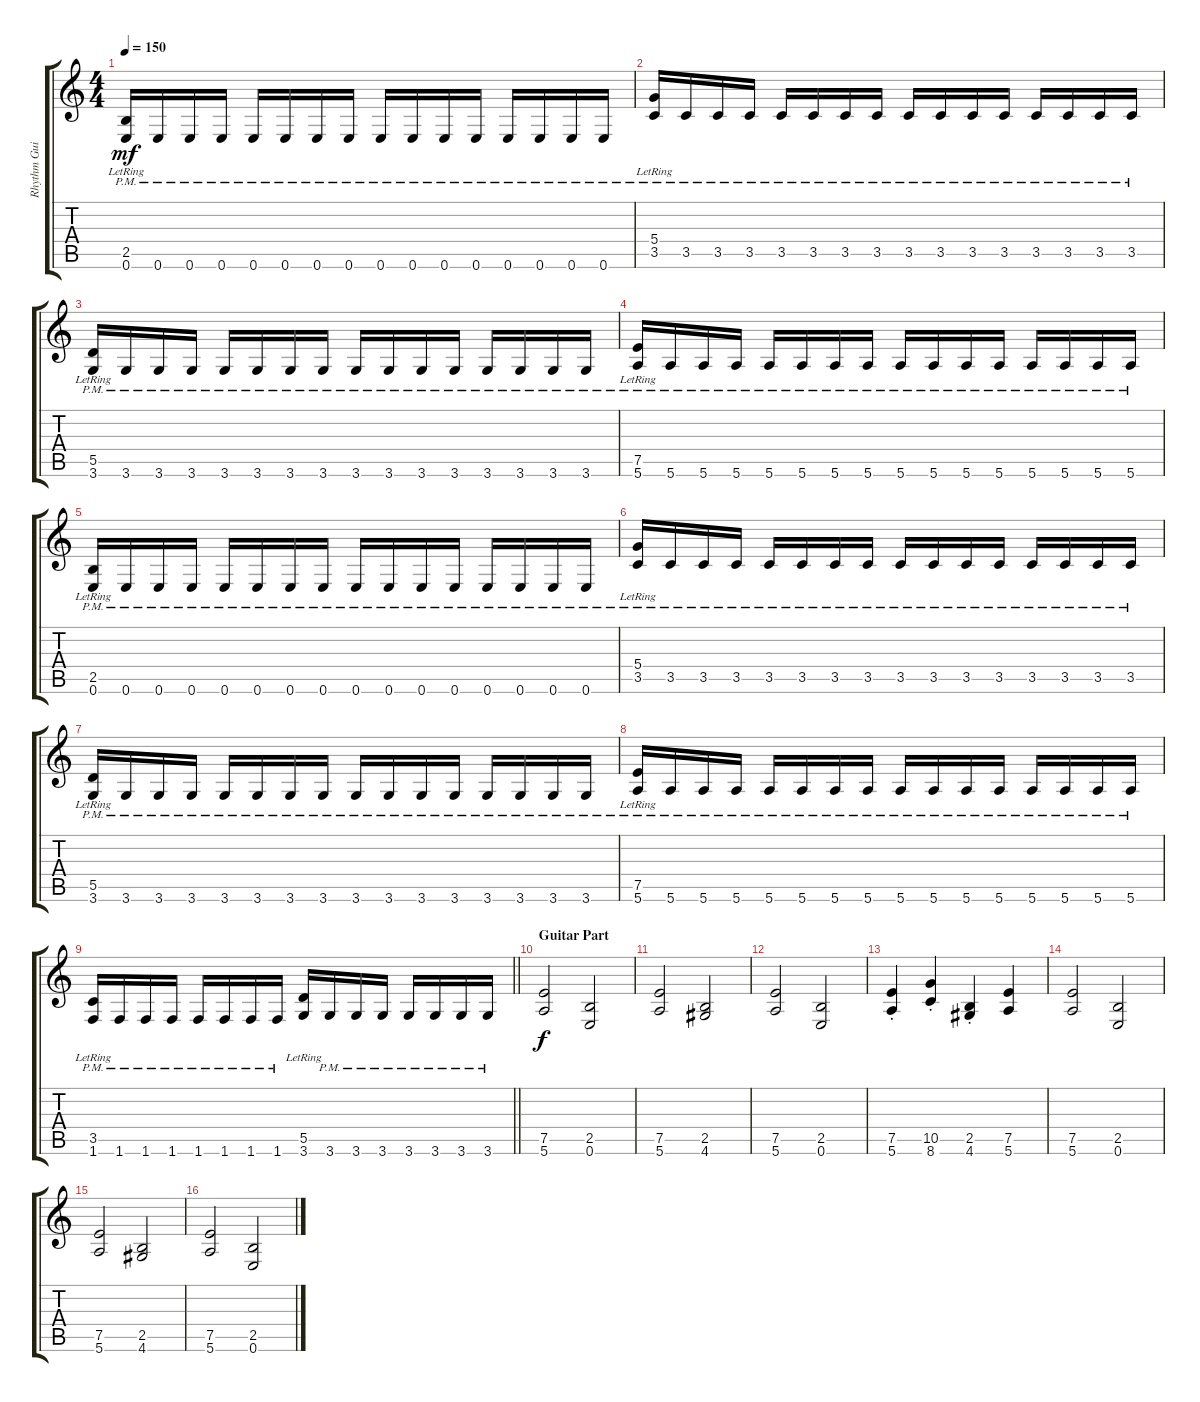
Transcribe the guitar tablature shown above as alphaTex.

\track ("Rhythm Guitar" "Rhythm Gui") {instrument distortionguitar}
\staff {score tabs}
\tuning (E4 B3 G3 D3 A2 E2) {hide}
\ts (4 4)
\tempo 150
\clef g2
\ks c
(2.5{lr} 0.6{pm}).16{dy mf} 0.6{pm}.16 0.6{pm}.16 0.6{pm}.16 0.6{pm}.16 0.6{pm}.16 0.6{pm}.16 0.6{pm}.16 0.6{pm}.16 0.6{pm}.16 0.6{pm}.16 0.6{pm}.16 0.6{pm}.16 0.6{pm}.16 0.6{pm}.16 0.6{pm}.16 |
(5.4{lr} 3.5{pm}).16 3.5{pm}.16 3.5{pm}.16 3.5{pm}.16 3.5{pm}.16 3.5{pm}.16 3.5{pm}.16 3.5{pm}.16 3.5{pm}.16 3.5{pm}.16 3.5{pm}.16 3.5{pm}.16 3.5{pm}.16 3.5{pm}.16 3.5{pm}.16 3.5{pm}.16 |
(5.5{lr} 3.6{pm}).16 3.6{pm}.16 3.6{pm}.16 3.6{pm}.16 3.6{pm}.16 3.6{pm}.16 3.6{pm}.16 3.6{pm}.16 3.6{pm}.16 3.6{pm}.16 3.6{pm}.16 3.6{pm}.16 3.6{pm}.16 3.6{pm}.16 3.6{pm}.16 3.6{pm}.16 |
(7.5{lr} 5.6{pm}).16 5.6{pm}.16 5.6{pm}.16 5.6{pm}.16 5.6{pm}.16 5.6{pm}.16 5.6{pm}.16 5.6{pm}.16 5.6{pm}.16 5.6{pm}.16 5.6{pm}.16 5.6{pm}.16 5.6{pm}.16 5.6{pm}.16 5.6{pm}.16 5.6{pm}.16 |
(2.5{lr} 0.6{pm}).16 0.6{pm}.16 0.6{pm}.16 0.6{pm}.16 0.6{pm}.16 0.6{pm}.16 0.6{pm}.16 0.6{pm}.16 0.6{pm}.16 0.6{pm}.16 0.6{pm}.16 0.6{pm}.16 0.6{pm}.16 0.6{pm}.16 0.6{pm}.16 0.6{pm}.16 |
(5.4{lr} 3.5{pm}).16 3.5{pm}.16 3.5{pm}.16 3.5{pm}.16 3.5{pm}.16 3.5{pm}.16 3.5{pm}.16 3.5{pm}.16 3.5{pm}.16 3.5{pm}.16 3.5{pm}.16 3.5{pm}.16 3.5{pm}.16 3.5{pm}.16 3.5{pm}.16 3.5{pm}.16 |
(5.5{lr} 3.6{pm}).16 3.6{pm}.16 3.6{pm}.16 3.6{pm}.16 3.6{pm}.16 3.6{pm}.16 3.6{pm}.16 3.6{pm}.16 3.6{pm}.16 3.6{pm}.16 3.6{pm}.16 3.6{pm}.16 3.6{pm}.16 3.6{pm}.16 3.6{pm}.16 3.6{pm}.16 |
(7.5{lr} 5.6{pm}).16 5.6{pm}.16 5.6{pm}.16 5.6{pm}.16 5.6{pm}.16 5.6{pm}.16 5.6{pm}.16 5.6{pm}.16 5.6{pm}.16 5.6{pm}.16 5.6{pm}.16 5.6{pm}.16 5.6{pm}.16 5.6{pm}.16 5.6{pm}.16 5.6{pm}.16 |
\barLineRight lightlight
(3.5{lr} 1.6{pm}).16 1.6{pm}.16 1.6{pm}.16 1.6{pm}.16 1.6{pm}.16 1.6{pm}.16 1.6{pm}.16 1.6{pm}.16 (5.5{lr} 3.6).16 3.6{pm}.16 3.6{pm}.16 3.6{pm}.16 3.6{pm}.16 3.6{pm}.16 3.6{pm}.16 3.6{pm}.16 |
\section ("" "Guitar Part")
(7.5 5.6).2{dy f} (2.5 0.6).2 |
(7.5 5.6).2 (2.5 4.6).2 |
(7.5 5.6).2 (2.5 0.6).2 |
(7.5{st} 5.6{st}).4 (10.5{st} 8.6{st}).4 (2.5{st} 4.6{st}).4 (7.5 5.6).4 |
(7.5 5.6).2 (2.5 0.6).2 |
(7.5 5.6).2 (2.5 4.6).2 |
(7.5 5.6).2 (2.5 0.6).2
